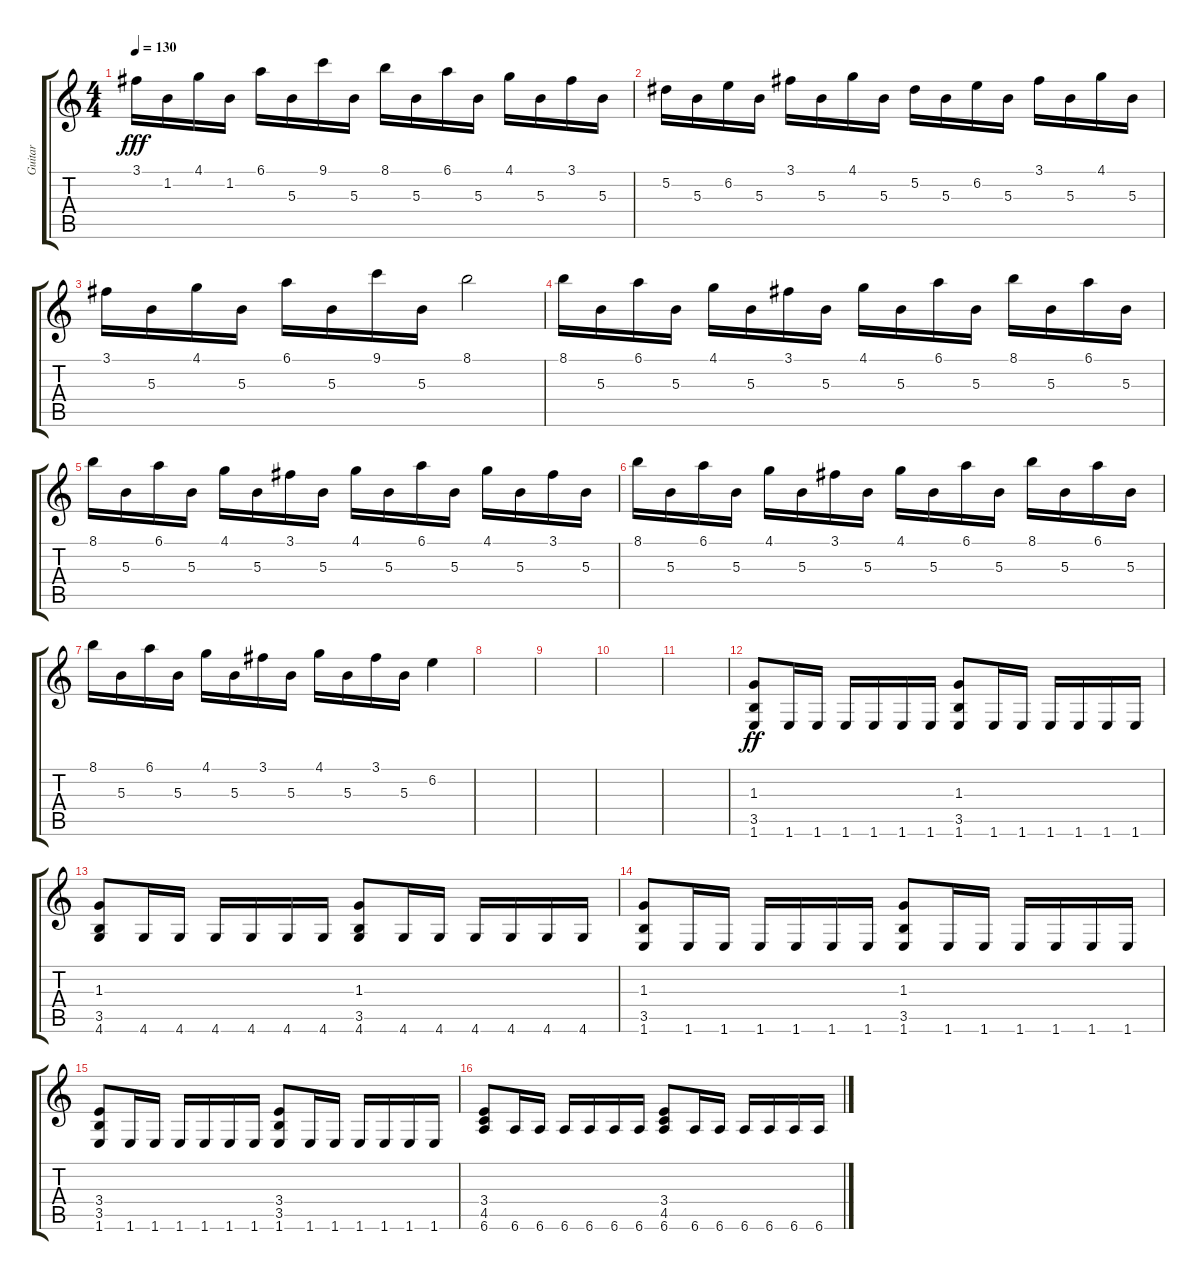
\track ("Guitar" "Guitar") {instrument distortionguitar}
\staff {score tabs}
\tuning (Eb4 Bb3 Gb3 Db3 Ab2 Eb2) {hide}
\ts (4 4)
\tempo 130
\clef g2
\ks c
3.1.16{dy fff} 1.2.16 4.1.16 1.2.16 6.1.16 5.3.16 9.1.16 5.3.16 8.1.16 5.3.16 6.1.16 5.3.16 4.1.16 5.3.16 3.1.16 5.3.16 |
5.2.16 5.3.16 6.2.16 5.3.16 3.1.16 5.3.16 4.1.16 5.3.16 5.2.16 5.3.16 6.2.16 5.3.16 3.1.16 5.3.16 4.1.16 5.3.16 |
3.1.16 5.3.16 4.1.16 5.3.16 6.1.16 5.3.16 9.1.16 5.3.16 8.1.2 |
8.1.16 5.3.16 6.1.16 5.3.16 4.1.16 5.3.16 3.1.16 5.3.16 4.1.16 5.3.16 6.1.16 5.3.16 8.1.16 5.3.16 6.1.16 5.3.16 |
8.1.16 5.3.16 6.1.16 5.3.16 4.1.16 5.3.16 3.1.16 5.3.16 4.1.16 5.3.16 6.1.16 5.3.16 4.1.16 5.3.16 3.1.16 5.3.16 |
8.1.16 5.3.16 6.1.16 5.3.16 4.1.16 5.3.16 3.1.16 5.3.16 4.1.16 5.3.16 6.1.16 5.3.16 8.1.16 5.3.16 6.1.16 5.3.16 |
8.1.16 5.3.16 6.1.16 5.3.16 4.1.16 5.3.16 3.1.16 5.3.16 4.1.16 5.3.16 3.1.16 5.3.16 6.2.4 |
|
|
|
|
(1.3 3.5 1.6).8{dy ff} 1.6.16 1.6.16 1.6.16 1.6.16 1.6.16 1.6.16 (1.3 3.5 1.6).8 1.6.16 1.6.16 1.6.16 1.6.16 1.6.16 1.6.16 |
(1.3 3.5 4.6).8 4.6.16 4.6.16 4.6.16 4.6.16 4.6.16 4.6.16 (1.3 3.5 4.6).8 4.6.16 4.6.16 4.6.16 4.6.16 4.6.16 4.6.16 |
(1.3 3.5 1.6).8 1.6.16 1.6.16 1.6.16 1.6.16 1.6.16 1.6.16 (1.3 3.5 1.6).8 1.6.16 1.6.16 1.6.16 1.6.16 1.6.16 1.6.16 |
(3.4 3.5 1.6).8 1.6.16 1.6.16 1.6.16 1.6.16 1.6.16 1.6.16 (3.4 3.5 1.6).8 1.6.16 1.6.16 1.6.16 1.6.16 1.6.16 1.6.16 |
(3.4 4.5 6.6).8 6.6.16 6.6.16 6.6.16 6.6.16 6.6.16 6.6.16 (3.4 4.5 6.6).8 6.6.16 6.6.16 6.6.16 6.6.16 6.6.16 6.6.16
